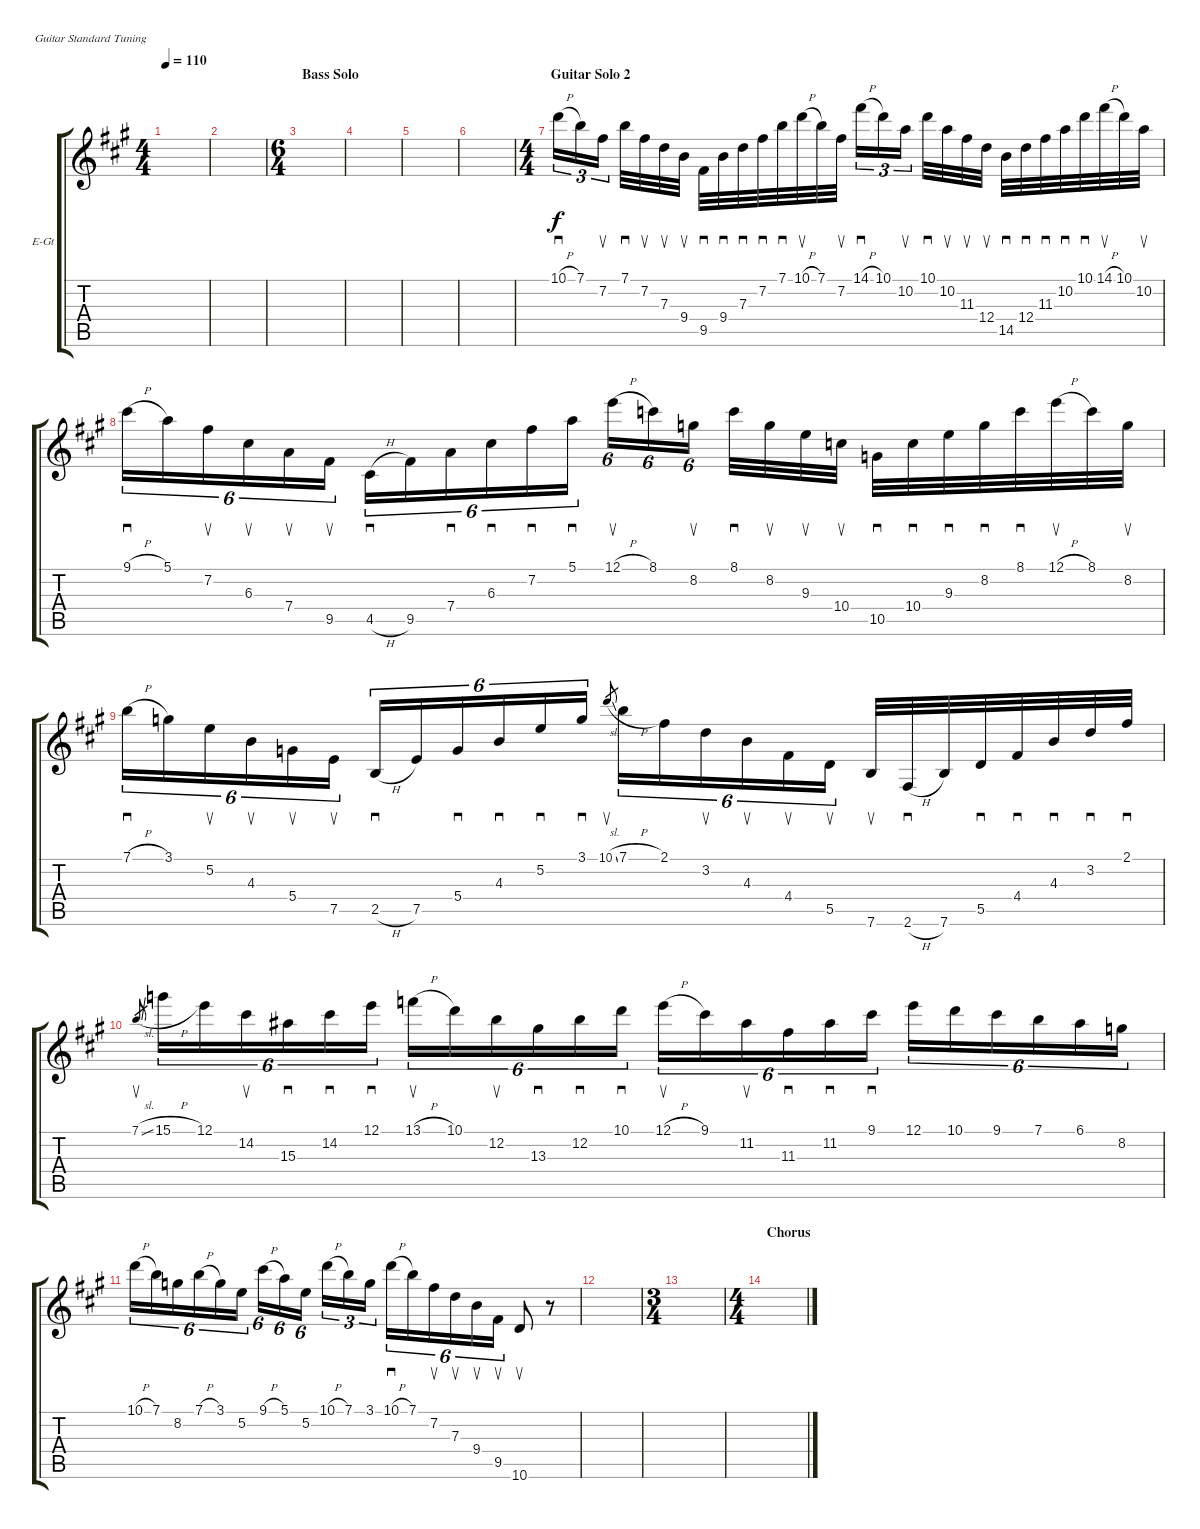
\bracketExtendMode groupsimilarinstruments
\firstSystemTrackNameOrientation horizontal
\otherSystemsTrackNameOrientation horizontal
\track ("Overdub" "E-Gt") {instrument overdrivenguitar}
\staff {score tabs}
\tuning (E4 B3 G3 D3 A2 E2)
\ts (4 4)
\tempo 110
\clef g2
\ks a
|
|
\ts (6 4)
\section ("" "Bass Solo")
|
|
|
|
\ts (4 4)
\section ("" "Guitar Solo 2")
10.1{h}.16{sd tu (3 2)} 7.1.16{tu (3 2)} 7.2.16{su tu (3 2)} 7.1.32{sd} 7.2.32{su} 7.3.32{su} 9.4.32{su} 9.5.32{sd} 9.4.32{sd} 7.3.32{sd} 7.2.32{sd} 7.1.32{sd} 10.1{h}.32{su} 7.1.32 7.2.32{su} 14.1{h}.16{sd tu (3 2)} 10.1.16{tu (3 2)} 10.2.16{su tu (3 2)} 10.1.32{sd} 10.2.32{su} 11.3.32{su} 12.4.32{su} 14.5.32{sd} 12.4.32{sd} 11.3.32{sd} 10.2.32{sd} 10.1.32{sd} 14.1{h}.32{su} 10.1.32 10.2.32{su} |
9.1{h}.16{sd tu (6 4)} 5.1.16{tu (6 4)} 7.2.16{su tu (6 4)} 6.3.16{su tu (6 4)} 7.4.16{su tu (6 4)} 9.5.16{su tu (6 4)} 4.5{h}.16{sd tu (6 4)} 9.5.16{tu (6 4)} 7.4.16{sd tu (6 4)} 6.3.16{sd tu (6 4)} 7.2.16{sd tu (6 4)} 5.1.16{sd tu (6 4)} 12.1{h}.16{su tu (6 4)} 8.1.16{tu (6 4)} 8.2.16{su tu (6 4)} 8.1.32{sd} 8.2.32{su} 9.3.32{su} 10.4.32{su} 10.5.32{sd} 10.4.32{sd} 9.3.32{sd} 8.2.32{sd} 8.1.32{sd} 12.1{h}.32{su} 8.1.32 8.2.32{su} |
7.1{h}.16{sd tu (6 4)} 3.1.16{tu (6 4)} 5.2.16{su tu (6 4)} 4.3.16{su tu (6 4)} 5.4.16{su tu (6 4)} 7.5.16{su tu (6 4)} 2.5{h}.16{sd tu (6 4)} 7.5.16{tu (6 4)} 5.4.16{sd tu (6 4)} 4.3.16{sd tu (6 4)} 5.2.16{sd tu (6 4)} 3.1.16{sd tu (6 4)} 10.1{sl}.8{su gr} 7.1{h}.16{tu (6 4)} 2.1.16{tu (6 4)} 3.2.16{su tu (6 4)} 4.3.16{su tu (6 4)} 4.4.16{su tu (6 4)} 5.5.16{su tu (6 4)} 7.6.32{su} 2.6{h}.32{sd} 7.6.32 5.5.32{sd} 4.4.32{sd} 4.3.32{sd} 3.2.32{sd} 2.1.32{sd} |
7.1{sl}.8{su gr} 15.1{h}.16{tu (6 4)} 12.1.16{tu (6 4)} 14.2.16{su tu (6 4)} 15.3.16{sd tu (6 4)} 14.2.16{sd tu (6 4)} 12.1.16{sd tu (6 4)} 13.1{h}.16{su tu (6 4)} 10.1.16{tu (6 4)} 12.2.16{su tu (6 4)} 13.3.16{sd tu (6 4)} 12.2.16{sd tu (6 4)} 10.1.16{sd tu (6 4)} 12.1{h}.16{su tu (6 4)} 9.1.16{tu (6 4)} 11.2.16{su tu (6 4)} 11.3.16{sd tu (6 4)} 11.2.16{sd tu (6 4)} 9.1.16{sd tu (6 4)} 12.1.16{tu (6 4)} 10.1.16{tu (6 4)} 9.1.16{tu (6 4)} 7.1.16{tu (6 4)} 6.1.16{tu (6 4)} 8.2.16{tu (6 4)} |
10.1{h}.16{tu (6 4)} 7.1.16{tu (6 4)} 8.2.16{tu (6 4)} 7.1{h}.16{tu (6 4)} 3.1.16{tu (6 4)} 5.2.16{tu (6 4)} 9.1{h}.16{tu (6 4)} 5.1.16{tu (6 4)} 5.2.16{tu (6 4)} 10.1{h}.16{tu (3 2)} 7.1.16{tu (3 2)} 3.1.16{tu (3 2)} 10.1{h}.16{sd tu (6 4)} 7.1.16{tu (6 4)} 7.2.16{su tu (6 4)} 7.3.16{su tu (6 4)} 9.4.16{su tu (6 4)} 9.5.16{su tu (6 4)} 10.6.8{su} r.8 |
|
\ts (3 4)
|
\ts (4 4)
\section ("" "Chorus")
